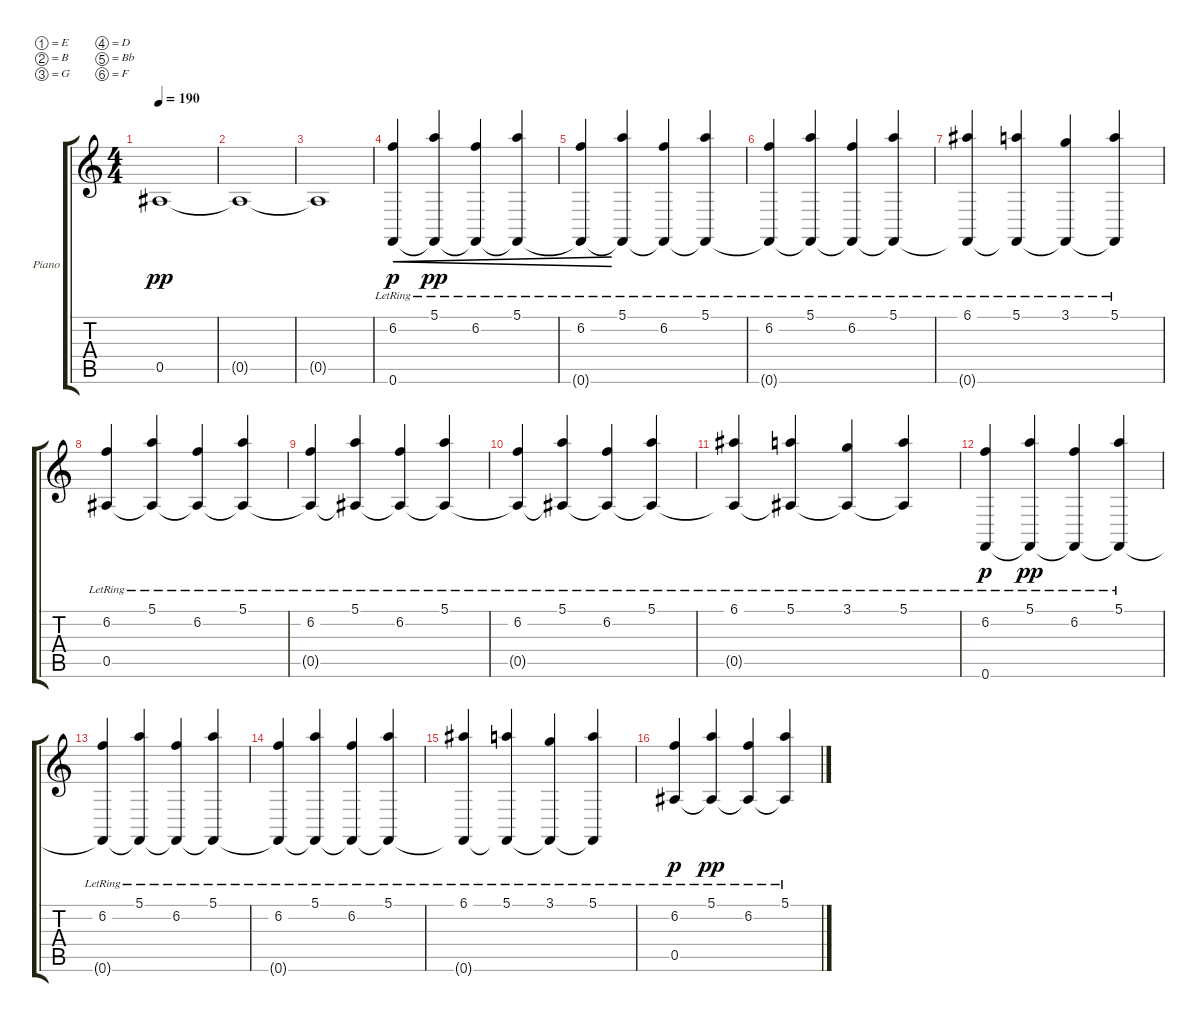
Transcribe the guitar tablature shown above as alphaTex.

\defaultSystemsLayout 4
\bracketExtendMode groupsimilarinstruments
\firstSystemTrackNameOrientation horizontal
\otherSystemsTrackNameOrientation horizontal
\track ("Piano" "Piano") {instrument acousticguitarsteel}
\staff {score tabs}
\tuning (E4 B3 G3 D3 Bb2 F1)
\ts (4 4)
\tempo 190
\clef g2
\ks c
0.5{t}.1{dy pp} |
0.5{t}.1 |
0.5{t}.1 |
(6.2{lr} 0.6).4{cre dy p} (5.1{lr} 0.6{lr t}).4{cre dy pp} (6.2{lr} 0.6{lr t}).4{cre} (5.1{lr} 0.6{lr t}).4{cre} |
(6.2{lr} 0.6{lr t}).4{cre} (5.1{lr} 0.6{lr t}).4 (6.2{lr} 0.6{lr t}).4 (5.1{lr} 0.6{lr t}).4 |
(6.2{lr} 0.6{lr t}).4 (5.1{lr} 0.6{lr t}).4 (6.2{lr} 0.6{lr t}).4 (5.1{lr} 0.6{lr t}).4 |
(6.1{lr} 0.6{lr t}).4 (5.1{lr} 0.6{lr t}).4 (3.1{lr} 0.6{lr t}).4 (5.1{lr} 0.6{lr t}).4 |
(6.2{lr} 0.5{lr}).4 (5.1{lr} 0.5{lr t}).4 (6.2{lr} 0.5{lr t}).4 (5.1{lr} 0.5{lr t}).4 |
(6.2{lr} 0.5{lr t}).4 (5.1{lr} 0.5{lr t}).4 (6.2{lr} 0.5{lr t}).4 (5.1{lr} 0.5{lr t}).4 |
(6.2{lr} 0.5{lr t}).4 (5.1{lr} 0.5{lr t}).4 (6.2{lr} 0.5{lr t}).4 (5.1{lr} 0.5{lr t}).4 |
(6.1{lr} 0.5{lr t}).4 (5.1{lr} 0.5{lr t}).4 (3.1{lr} 0.5{lr t}).4 (5.1{lr} 0.5{lr t}).4 |
(6.2{lr} 0.6).4{dy p} (5.1{lr} 0.6{lr t}).4{dy pp} (6.2{lr} 0.6{lr t}).4 (5.1{lr} 0.6{lr t}).4 |
(6.2{lr} 0.6{lr t}).4 (5.1{lr} 0.6{lr t}).4 (6.2{lr} 0.6{lr t}).4 (5.1{lr} 0.6{lr t}).4 |
(6.2{lr} 0.6{lr t}).4 (5.1{lr} 0.6{lr t}).4 (6.2{lr} 0.6{lr t}).4 (5.1{lr} 0.6{lr t}).4 |
(6.1{lr} 0.6{lr t}).4 (5.1{lr} 0.6{lr t}).4 (3.1{lr} 0.6{lr t}).4 (5.1{lr} 0.6{lr t}).4 |
(6.2{lr} 0.5{lr}).4{dy p} (5.1{lr} 0.5{lr t}).4{dy pp} (6.2{lr} 0.5{lr t}).4 (5.1{lr} 0.5{lr t}).4
